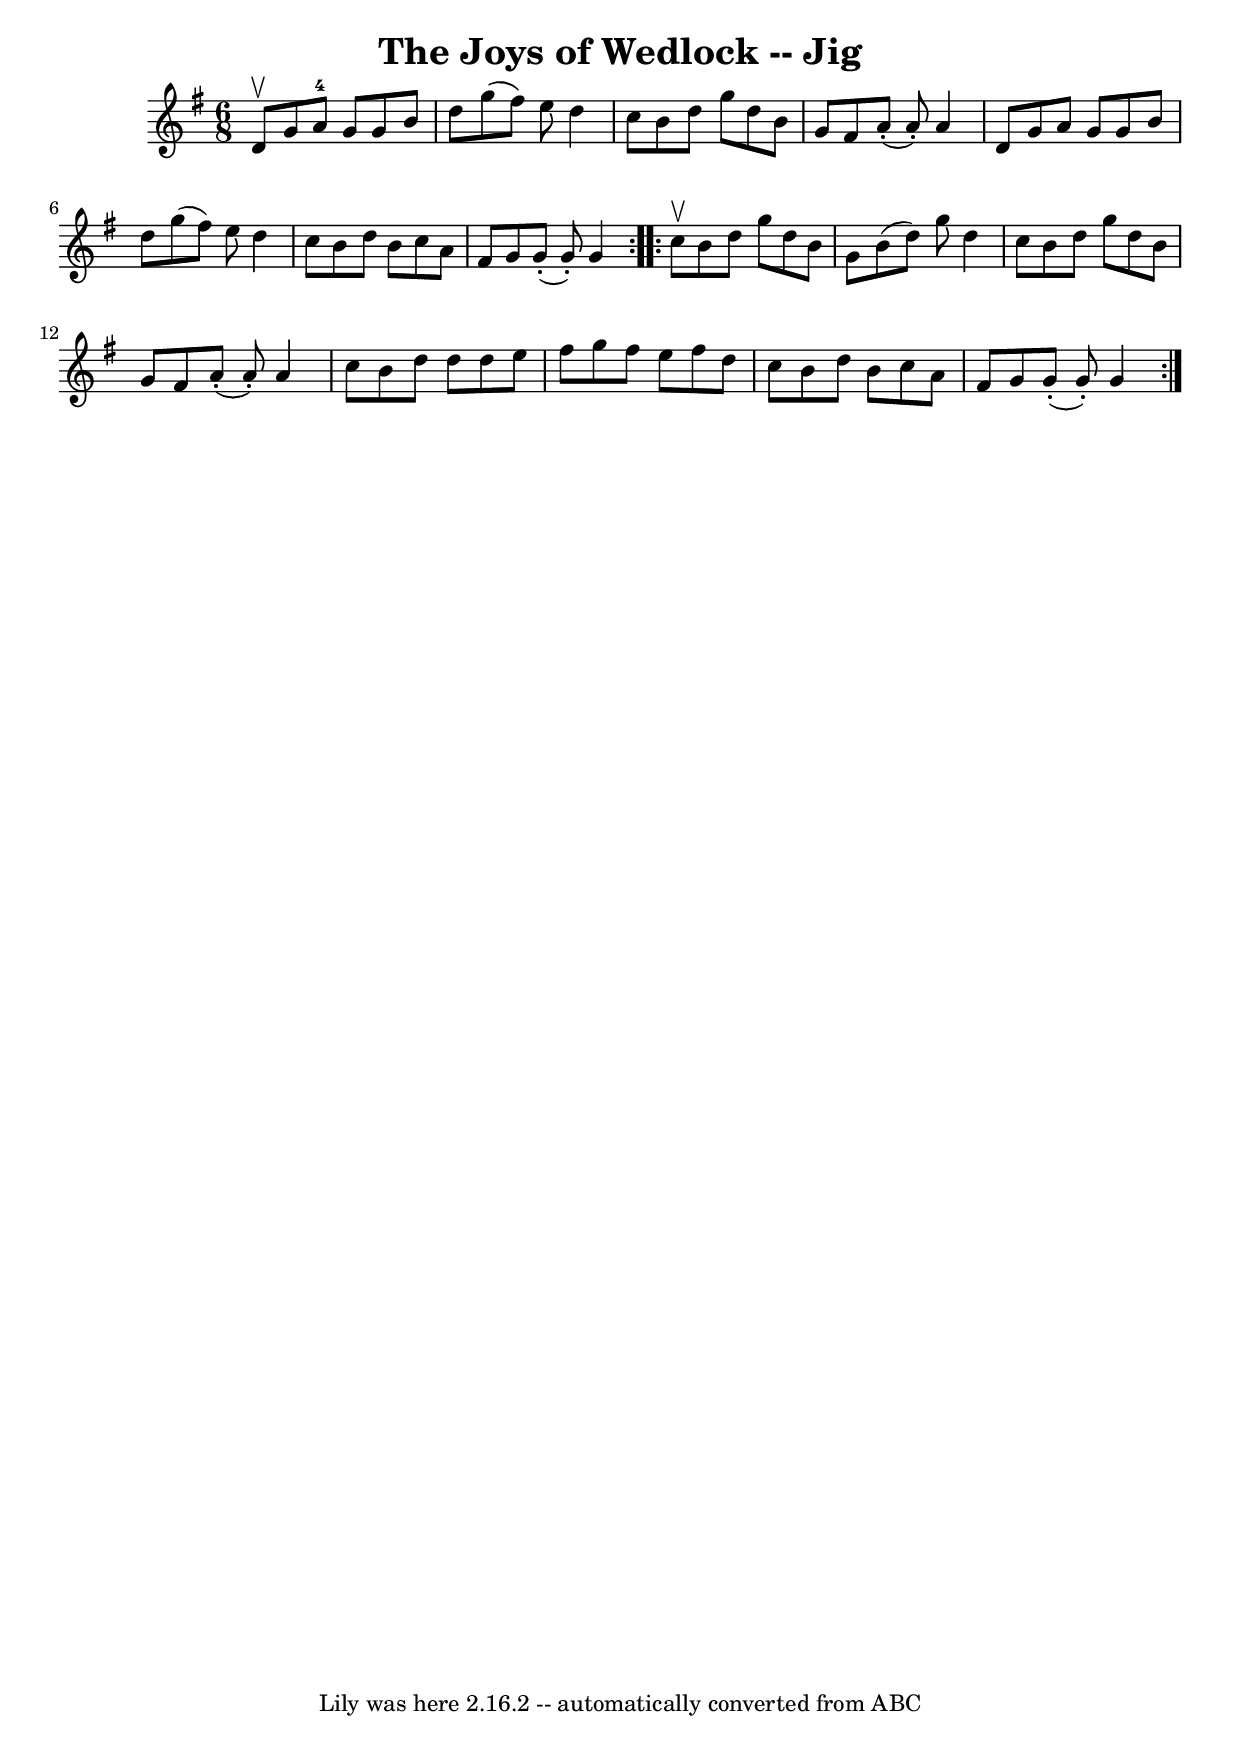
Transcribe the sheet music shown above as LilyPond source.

\version "2.16.2"
\include "Mammoth.ily"
\header {
  %% book = "Ryan's Mammoth Collection"
  crossRefNumber = "1"
  footnotes = "\\\\90 470"
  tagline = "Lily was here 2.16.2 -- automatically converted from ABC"
  title = "The Joys of Wedlock -- Jig"

}
voicedefault =  {



  \repeat volta 2 {

    \time 6/8 
    \key g \major
    d'8^\upbow |
    g'8 a'8-4 g'8 g'8 
    b'8 d''8    |
    g''8 (fis''8) e''8 d''4 c''8    
    |
    b'8 d''8 g''8 d''8 b'8 g'8    |
    fis'8      
    a'8 (-. a'8 -.) a'4 d'8    |
    g'8 a'8 g'8 g'8    
    b'8 d''8    |
    g''8 (fis''8) e''8 d''4 c''8    
    |
    b'8 d''8 b'8 c''8 a'8 fis'8    |
    g'8      
    g'8 (-. g'8 -.) g'4  
  }     
  \repeat volta 2 {
    c''8^\upbow |
    
    b'8 d''8 g''8 d''8 b'8 g'8    |
    b'8 (d''8) g''8 
    d''4 c''8    |
    b'8 d''8 g''8 d''8 b'8 g'8    
    |
    fis'8 a'8 (-. a'8 -.) a'4 c''8    |
    b'8    
    d''8 d''8 d''8 e''8 fis''8    |
    g''8 fis''8 e''8    
    fis''8 d''8 c''8    |
    b'8 d''8 b'8 c''8 a'8 fis'8 
    |
    g'8 g'8 (-. g'8 -.) g'4  
  }   

}

\score{
  <<

    \context Staff="default"
    {
      \voicedefault 
      
    }

  >>
  \layout {
    
  }
  \midi {
  }

}
